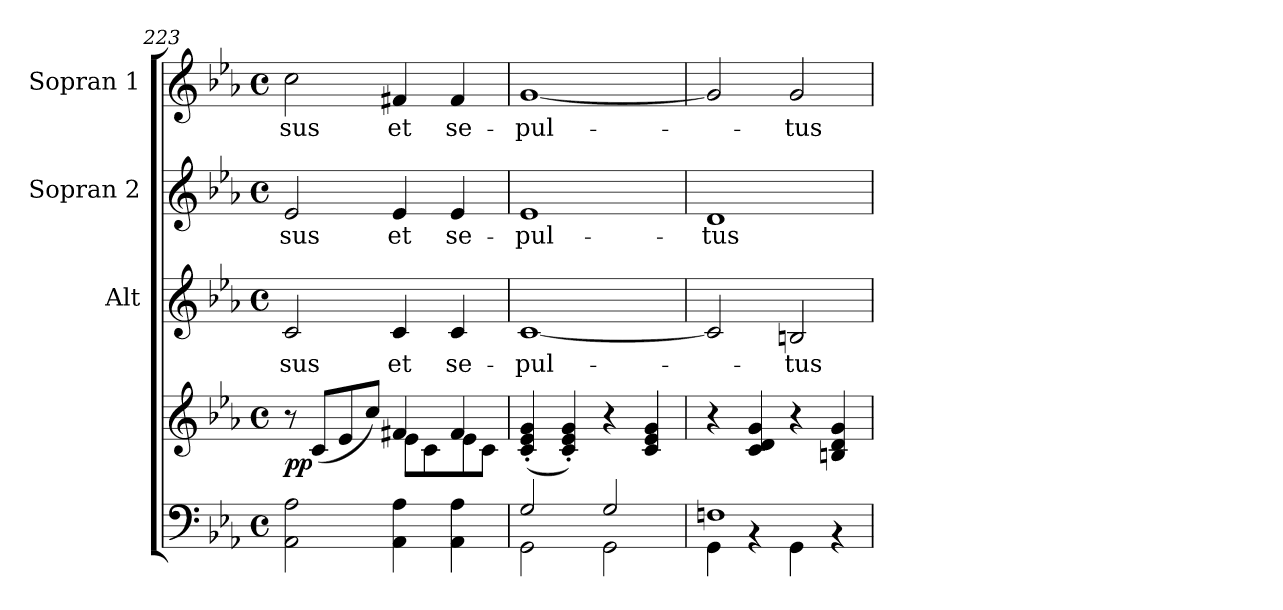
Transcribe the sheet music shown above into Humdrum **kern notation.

**kern	**kern	**dynam	**kern	**text	**kern	**text	**kern	**text
*part4	*part4	*part4	*part3	*part3	*part2	*part2	*part1	*part1
*staff5	*staff4	*staff4/5	*staff3	*staff3	*staff2	*staff2	*staff1	*staff1
*	*	*	*I"Alt	*	*I"Sopran 2	*	*I"Sopran 1	*
*	*	*	*I'A.	*	*I'S. 2	*	*I'S. 1	*
*clefF4	*clefG2	*	*clefG2	*	*clefG2	*	*clefG2	*
*k[b-e-a-]	*k[b-e-a-]	*	*k[b-e-a-]	*	*k[b-e-a-]	*	*k[b-e-a-]	*
*E-:	*E-:	*	*E-:	*	*E-:	*	*E-:	*
*M4/4	*M4/4	*	*M4/4	*	*M4/4	*	*M4/4	*
*met(c)	*met(c)	*	*met(c)	*	*met(c)	*	*met(c)	*
=223	=223	=223	=223	=223	=223	=223	=223	=223
*	*^	*	*	*	*	*	*	*
!	!	!	!LO:DY:b	!	!LO:LY:b	!	!LO:LY:b	!	!LO:LY:b
2AA-\ 2A-\	8r	2ryy	pp	2c/	-sus	2e-/	-sus	2cc\	-sus
.	(<8c/L	.	.	.	.	.	.	.	.
.	8e-/	.	.	.	.	.	.	.	.
.	8cc/J)	.	.	.	.	.	.	.	.
!	!	!	!	!	!LO:LY:b	!	!LO:LY:b	!	!LO:LY:b
4AA-\ 4A-\	4f#X/	8e-\L	.	4c/	et	4e-/	et	4f#X/	et
.	.	8c\	.	.	.	.	.	.	.
!	!	!	!	!	!LO:LY:b	!	!LO:LY:b	!	!LO:LY:b
4AA-\ 4A-\	4f#/	8e-\	.	4c/	se-	4e-/	se-	4f#/	se-
.	.	8c\J	.	.	.	.	.	.	.
=224	=224	=224	=224	=224	=224	=224	=224	=224	=224
*^	*	*	*	*	*	*	*	*	*
!	!	!	!	!	!	!LO:LY:b	!	!LO:LY:b	!	!LO:LY:b
*	*	*v	*v	*	*	*	*	*	*	*
2G/	2GG\	(<4c/'< 4e-/'< 4g/'<	.	[1c	-pul-	1e-	-pul-	[1g	-pul-
.	.	4c/'< 4e-/'< 4g/'<)	.	.	.	.	.	.	.
2G/	2GG\	4r	.	.	.	.	.	.	.
.	.	4c/ 4e-/ 4g/	.	.	.	.	.	.	.
=225	=225	=225	=225	=225	=225	=225	=225	=225	=225
!	!	!	!	!	!	!	!LO:LY:b	!	!
1Fn	4GG\	4r	.	2c/]	.	1d	-tus	2g/]	.
.	4rBB	4c/ 4d/ 4g/	.	.	.	.	.	.	.
!	!	!	!	!	!LO:LY:b	!	!	!	!LO:LY:b
.	4GG\	4r	.	2Bn/	-tus	.	.	2g/	-tus
.	4rBB	4Bn/ 4d/ 4g/	.	.	.	.	.	.	.
*v	*v	*	*	*	*	*	*	*	*
=	=	=	=	=	=	=	=	=
*-	*-	*-	*-	*-	*-	*-	*-	*-
